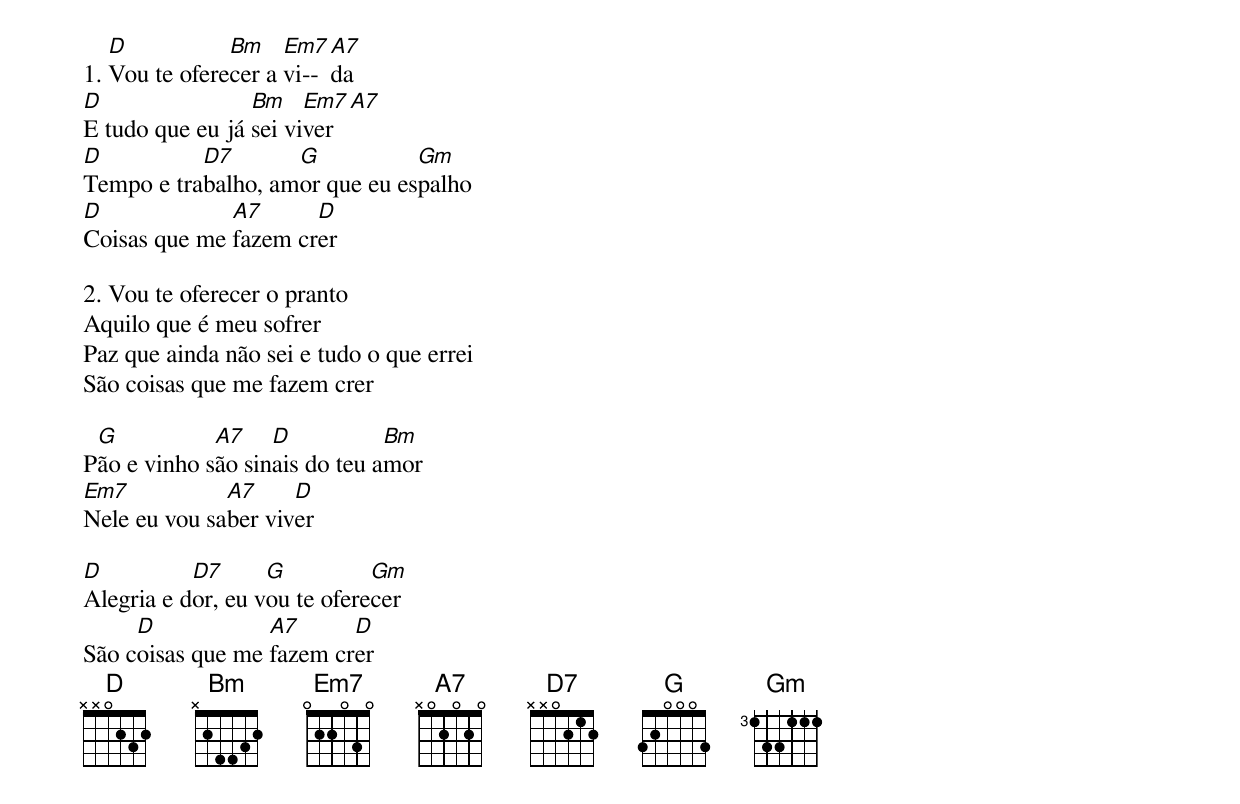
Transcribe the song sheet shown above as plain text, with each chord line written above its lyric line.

   D           Bm    Em7 A7
1. Vou te oferecer a vi--da
D                Bm    Em7 A7
E tudo que eu já sei viver
D          D7       G           Gm
Tempo e trabalho, amor que eu espalho
D             A7      D
Coisas que me fazem crer

2. Vou te oferecer o pranto
Aquilo que é meu sofrer
Paz que ainda não sei e tudo o que errei
São coisas que me fazem crer

 G           A7    D           Bm
Pão e vinho são sinais do teu amor
Em7           A7     D
Nele eu vou saber viver

D          D7      G          Gm
Alegria e dor, eu vou te oferecer
     D            A7      D
São coisas que me fazem crer
